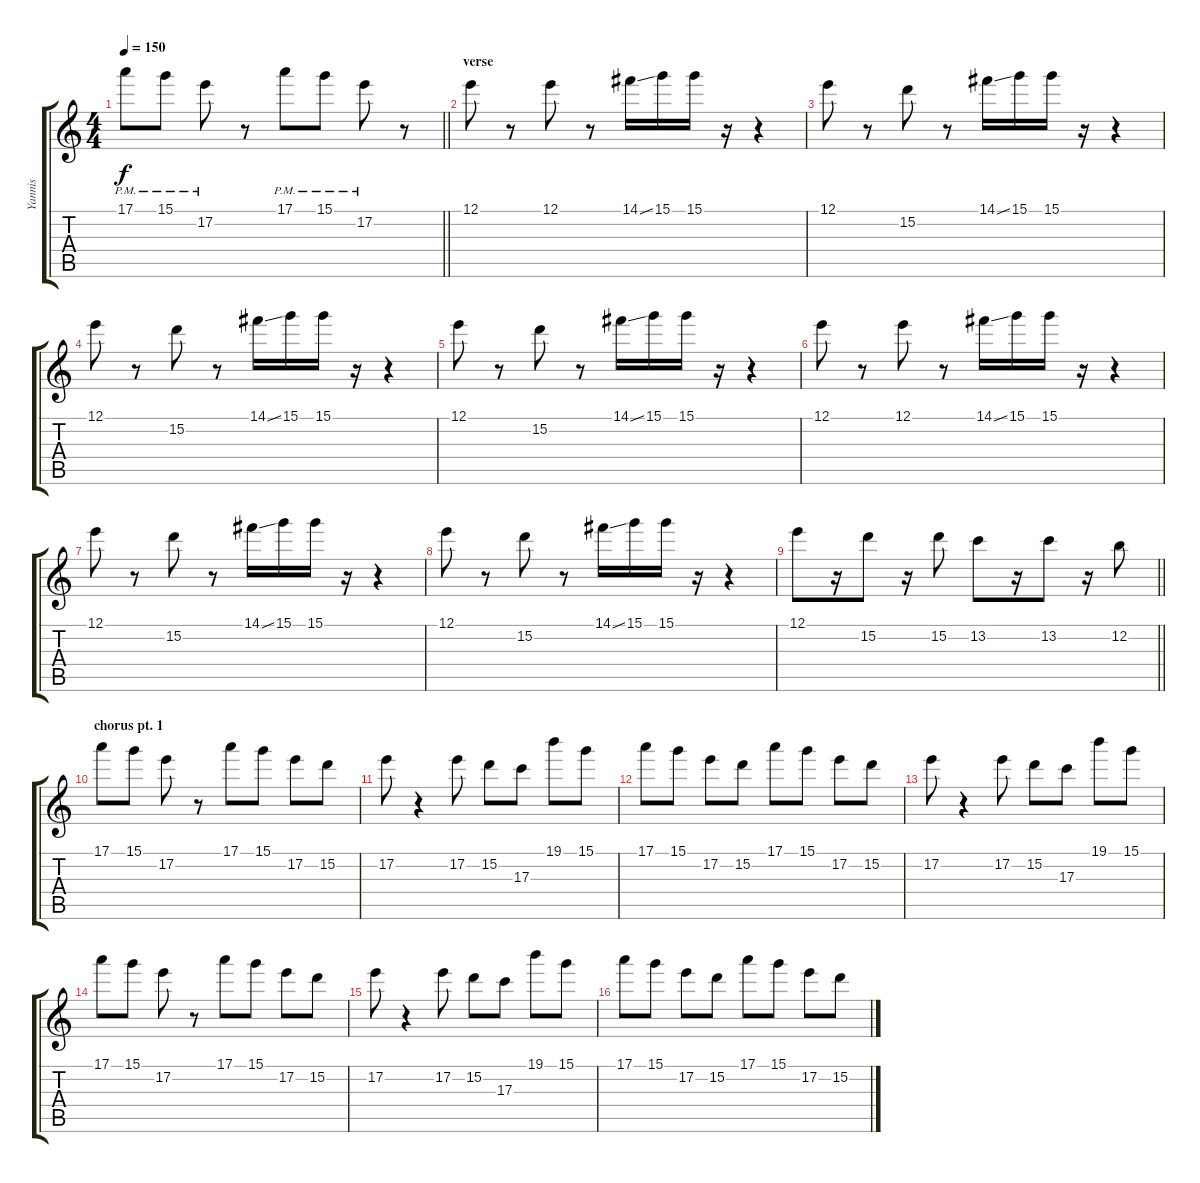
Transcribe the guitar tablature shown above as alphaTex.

\track ("Yannis" "Yannis") {instrument electricguitarclean}
\staff {score tabs}
\tuning (E4 B3 G3 D3 A2 E2) {hide}
\ts (4 4)
\tempo 150
\clef g2
\barLineRight lightlight
\ks c
17.1{pm}.8{dy f} 15.1{pm}.8 17.2{pm}.8 r.8 17.1{pm}.8 15.1{pm}.8 17.2{pm}.8 r.8 |
\section ("" "verse")
12.1.8 r.8 12.1.8 r.8 14.1{ss}.16 15.1.16 15.1.16 r.16 r.4 |
12.1.8 r.8 15.2.8 r.8 14.1{ss}.16 15.1.16 15.1.16 r.16 r.4 |
12.1.8 r.8 15.2.8 r.8 14.1{ss}.16 15.1.16 15.1.16 r.16 r.4 |
12.1.8 r.8 15.2.8 r.8 14.1{ss}.16 15.1.16 15.1.16 r.16 r.4 |
12.1.8 r.8 12.1.8 r.8 14.1{ss}.16 15.1.16 15.1.16 r.16 r.4 |
12.1.8 r.8 15.2.8 r.8 14.1{ss}.16 15.1.16 15.1.16 r.16 r.4 |
12.1.8 r.8 15.2.8 r.8 14.1{ss}.16 15.1.16 15.1.16 r.16 r.4 |
\barLineRight lightlight
12.1.8 r.16 15.2.8 r.16 15.2.8 13.2.8 r.16 13.2.8 r.16 12.2.8 |
\section ("" "chorus pt. 1")
17.1.8 15.1.8 17.2.8 r.8 17.1.8 15.1.8 17.2.8 15.2.8 |
17.2.8 r.4 17.2.8 15.2.8 17.3.8 19.1.8 15.1.8 |
17.1.8 15.1.8 17.2.8 15.2.8 17.1.8 15.1.8 17.2.8 15.2.8 |
17.2.8 r.4 17.2.8 15.2.8 17.3.8 19.1.8 15.1.8 |
17.1.8 15.1.8 17.2.8 r.8 17.1.8 15.1.8 17.2.8 15.2.8 |
17.2.8 r.4 17.2.8 15.2.8 17.3.8 19.1.8 15.1.8 |
17.1.8 15.1.8 17.2.8 15.2.8 17.1.8 15.1.8 17.2.8 15.2.8
